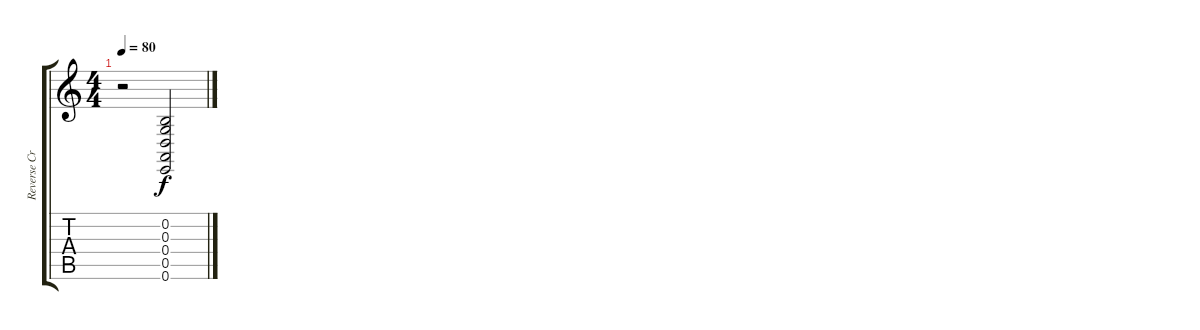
\track ("Reverse Crash" "Reverse Cr") {instrument reversecymbal}
\staff {score tabs}
\tuning (E4 B3 G3 D3 A2 E2) {hide}
\ts (4 4)
\tempo 80
\clef g2
\ks c
r.2{dy f} (0.2 0.3 0.4 0.5 0.6).2
